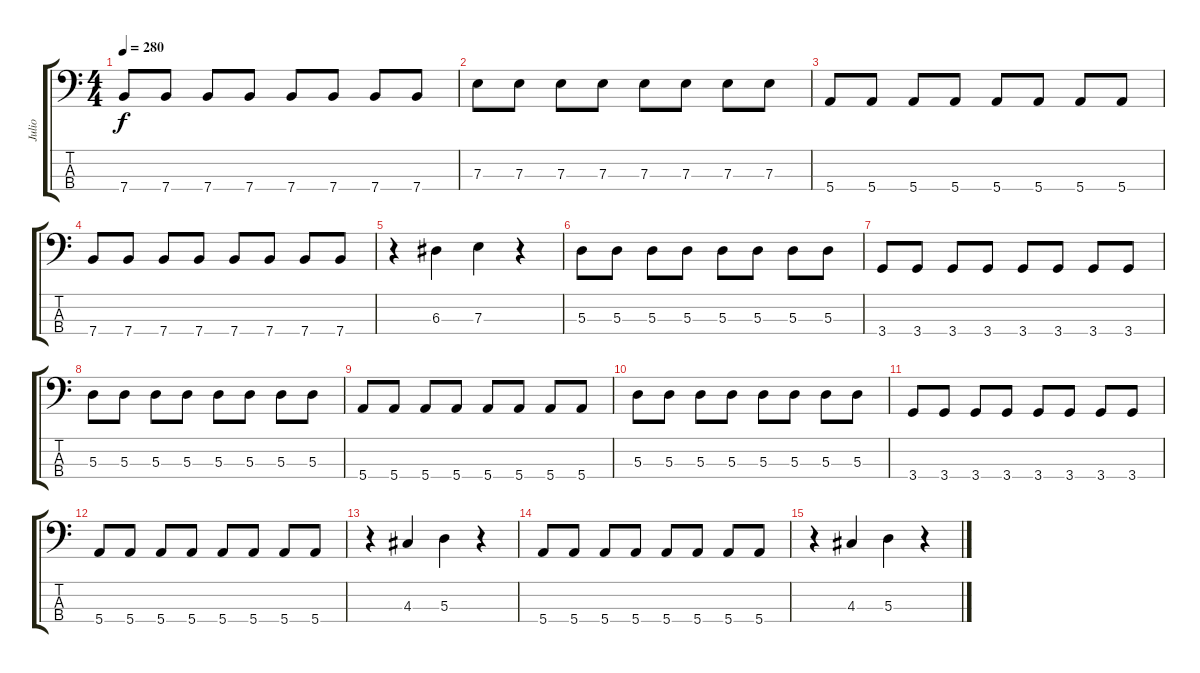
\track ("Julio" "Julio") {instrument electricbassfinger}
\staff {score tabs}
\tuning (G2 D2 A1 E1) {hide}
\ts (4 4)
\tempo 280
\clef f4
\ks c
7.4.8{dy f} 7.4.8 7.4.8 7.4.8 7.4.8 7.4.8 7.4.8 7.4.8 |
7.3.8 7.3.8 7.3.8 7.3.8 7.3.8 7.3.8 7.3.8 7.3.8 |
5.4.8 5.4.8 5.4.8 5.4.8 5.4.8 5.4.8 5.4.8 5.4.8 |
7.4.8 7.4.8 7.4.8 7.4.8 7.4.8 7.4.8 7.4.8 7.4.8 |
r.4 6.3.4 7.3.4 r.4 |
5.3.8 5.3.8 5.3.8 5.3.8 5.3.8 5.3.8 5.3.8 5.3.8 |
3.4.8 3.4.8 3.4.8 3.4.8 3.4.8 3.4.8 3.4.8 3.4.8 |
5.3.8 5.3.8 5.3.8 5.3.8 5.3.8 5.3.8 5.3.8 5.3.8 |
5.4.8 5.4.8 5.4.8 5.4.8 5.4.8 5.4.8 5.4.8 5.4.8 |
5.3.8 5.3.8 5.3.8 5.3.8 5.3.8 5.3.8 5.3.8 5.3.8 |
3.4.8 3.4.8 3.4.8 3.4.8 3.4.8 3.4.8 3.4.8 3.4.8 |
5.4.8 5.4.8 5.4.8 5.4.8 5.4.8 5.4.8 5.4.8 5.4.8 |
r.4 4.3.4 5.3.4 r.4 |
5.4.8 5.4.8 5.4.8 5.4.8 5.4.8 5.4.8 5.4.8 5.4.8 |
r.4 4.3.4 5.3.4 r.4
